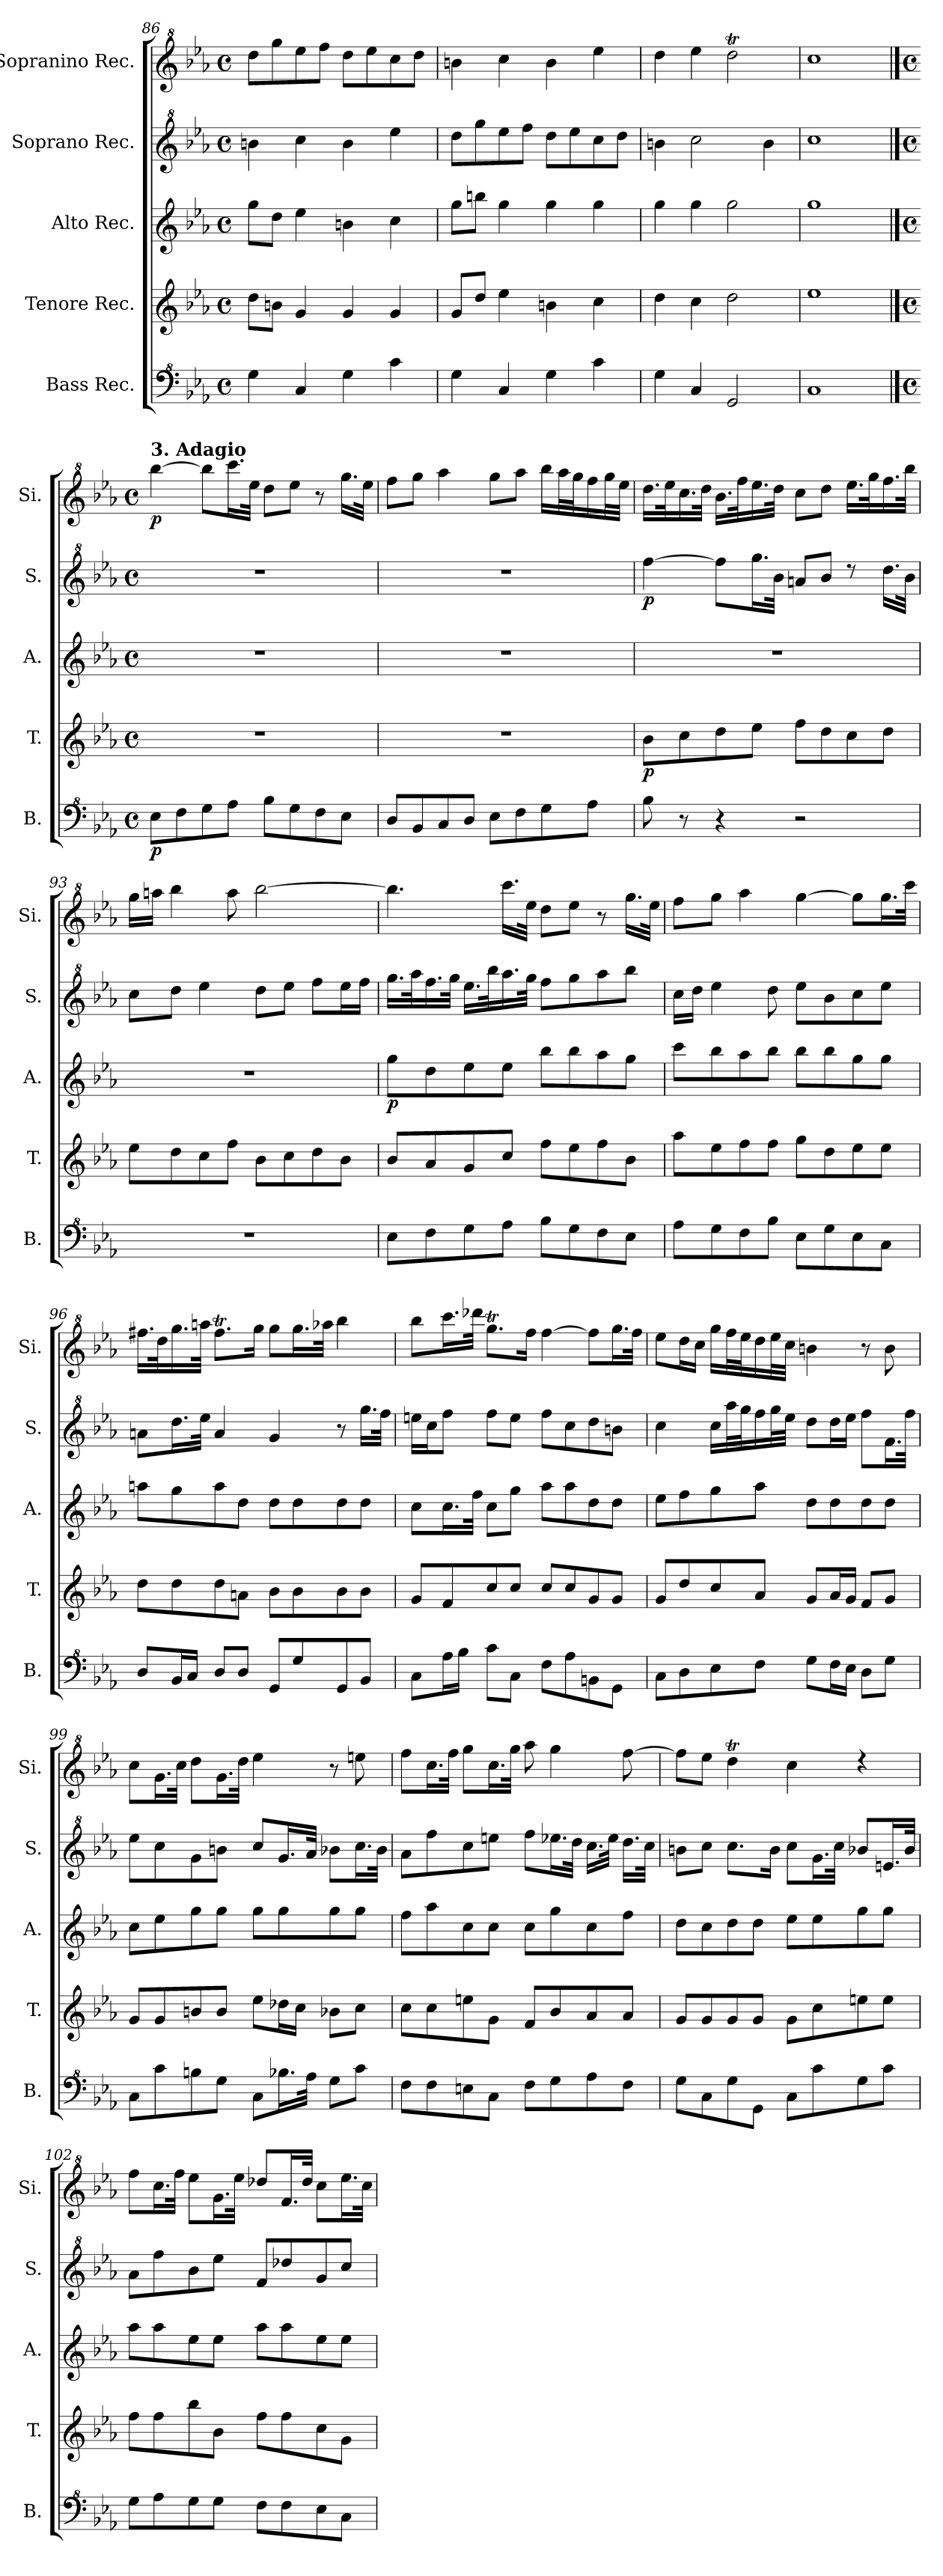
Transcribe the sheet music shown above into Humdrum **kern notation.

**kern	**dynam	**kern	**dynam	**kern	**dynam	**kern	**dynam	**kern	**dynam
*part5	*part5	*part4	*part4	*part3	*part3	*part2	*part2	*part1	*part1
*staff5	*staff5	*staff4	*staff4	*staff3	*staff3	*staff2	*staff2	*staff1	*staff1
*I"Bass Rec.	*	*I"Tenore Rec.	*	*I"Alto Rec.	*	*I"Soprano Rec.	*	*I"Sopranino Rec.	*
*I'B.	*	*I'T.	*	*I'A.	*	*I'S.	*	*I'Si.	*
*clefF^4	*	*clefG2	*	*clefG2	*	*clefG^2	*	*clefG^2	*
*k[b-e-a-]	*	*k[b-e-a-]	*	*k[b-e-a-]	*	*k[b-e-a-]	*	*k[b-e-a-]	*
*M4/4	*	*M4/4	*	*M4/4	*	*M4/4	*	*M4/4	*
*met(c)	*	*met(c)	*	*met(c)	*	*met(c)	*	*met(c)	*
=86	=86	=86	=86	=86	=86	=86	=86	=86	=86
4g\	.	8dd\L	.	8gg\L	.	4bbn\	.	8ddd\L	.
.	.	8bn\J	.	8dd\J	.	.	.	8ggg\	.
4c/	.	4g/	.	4ee-\	.	4ccc\	.	8eee-\	.
.	.	.	.	.	.	.	.	8fff\J	.
4g\	.	4g/	.	4bn\	.	4bb\	.	8ddd\L	.
.	.	.	.	.	.	.	.	8eee-\	.
4cc\	.	4g/	.	4cc\	.	4eee-\	.	8ccc\	.
.	.	.	.	.	.	.	.	8ddd\J	.
=87	=87	=87	=87	=87	=87	=87	=87	=87	=87
4g\	.	8g/L	.	8gg\L	.	8ddd\L	.	4bbn\	.
.	.	8dd/J	.	8bbn\J	.	8ggg\	.	.	.
4c/	.	4ee-\	.	4gg\	.	8eee-\	.	4ccc\	.
.	.	.	.	.	.	8fff\J	.	.	.
4g\	.	4bn\	.	4gg\	.	8ddd\L	.	4bb\	.
.	.	.	.	.	.	8eee-\	.	.	.
4cc\	.	4cc\	.	4gg\	.	8ccc\	.	4eee-\	.
.	.	.	.	.	.	8ddd\J	.	.	.
=88	=88	=88	=88	=88	=88	=88	=88	=88	=88
4g\	.	4dd\	.	4gg\	.	4bbn\	.	4ddd\	.
4c/	.	4cc\	.	4gg\	.	2ccc\	.	4eee-\	.
2G/	.	2dd\	.	2gg\	.	.	.	2dddt\	.
.	.	.	.	.	.	4bb\	.	.	.
=89	=89	=89	=89	=89	=89	=89	=89	=89	=89
1c	.	1ee-	.	1gg	.	1ccc	.	1ccc	.
!!LO:LB:g=z
==90	==90	==90	==90	==90	==90	==90	==90	==90	==90
*M4/4	*	*M4/4	*	*M4/4	*	*M4/4	*	*M4/4	*
*met(c)	*	*met(c)	*	*met(c)	*	*met(c)	*	*met(c)	*
*	*	*	*	*	*	*	*	*MM60	*
!	!	!	!	!	!	!	!	!LO:TX:a:B:t=3. Adagio	!
!	!LO:DY:b	!	!	!	!	!	!	!	!LO:DY:b
8e-\L	p	1r	.	1r	.	1r	.	[4bbb-\	p
8f\	.	.	.	.	.	.	.	.	.
8g\	.	.	.	.	.	.	.	8bbb-\L]	.
8a-\J	.	.	.	.	.	.	.	16.cccc\L	.
.	.	.	.	.	.	.	.	32eee-\JJk	.
8b-\L	.	.	.	.	.	.	.	8ddd\L	.
8g\	.	.	.	.	.	.	.	8eee-\J	.
8f\	.	.	.	.	.	.	.	8r	.
8e-\J	.	.	.	.	.	.	.	16.ggg\LL	.
.	.	.	.	.	.	.	.	32eee-\JJk	.
=91	=91	=91	=91	=91	=91	=91	=91	=91	=91
8d/L	.	1r	.	1r	.	1r	.	8fff\L	.
8B-/	.	.	.	.	.	.	.	8ggg\J	.
8c/	.	.	.	.	.	.	.	4aaa-\	.
8d/J	.	.	.	.	.	.	.	.	.
8e-\L	.	.	.	.	.	.	.	8ggg\L	.
8f\	.	.	.	.	.	.	.	8aaa-\J	.
8g\	.	.	.	.	.	.	.	16bbb-\LL	.
.	.	.	.	.	.	.	.	32aaa-\L	.
.	.	.	.	.	.	.	.	32ggg\J	.
8a-\J	.	.	.	.	.	.	.	16fff\	.
.	.	.	.	.	.	.	.	32ggg\L	.
.	.	.	.	.	.	.	.	32eee-\JJJ	.
=92	=92	=92	=92	=92	=92	=92	=92	=92	=92
!	!	!	!LO:DY:b	!	!	!	!LO:DY:b	!	!
8b-\	.	8b-\L	p	1r	.	[4fff\	p	16.ddd\LL	.
.	.	.	.	.	.	.	.	32eee-\K	.
8r	.	8cc\	.	.	.	.	.	16.ccc\	.
.	.	.	.	.	.	.	.	32ddd\JJk	.
4r	.	8dd\	.	.	.	8fff\L]	.	16.bb-\LL	.
.	.	.	.	.	.	.	.	32fff\K	.
.	.	8ee-\J	.	.	.	16.ggg\L	.	16.eee-\	.
.	.	.	.	.	.	32bb-\JJk	.	32ddd\JJk	.
2r	.	8ff\L	.	.	.	8aan/L	.	8ccc\L	.
.	.	8dd\	.	.	.	8bb-/J	.	8ddd\J	.
.	.	8cc\	.	.	.	8rddd	.	16.eee-\LL	.
.	.	.	.	.	.	.	.	32ggg\K	.
.	.	8dd\J	.	.	.	16.ddd\LL	.	16.fff\	.
.	.	.	.	.	.	32bb-\JJk	.	32bbb-\JJk	.
=93	=93	=93	=93	=93	=93	=93	=93	=93	=93
1r	.	8ee-\L	.	1r	.	8ccc\L	.	16ggg\LL	.
.	.	.	.	.	.	.	.	16aaan\JJ	.
.	.	8dd\	.	.	.	8ddd\J	.	4bbb-\	.
.	.	8cc\	.	.	.	4eee-\	.	.	.
.	.	8ff\J	.	.	.	.	.	8aaa\	.
.	.	8b-\L	.	.	.	8ddd\L	.	[2bbb-\	.
.	.	8cc\	.	.	.	8eee-\J	.	.	.
.	.	8dd\	.	.	.	8fff\L	.	.	.
.	.	8b-\J	.	.	.	16eee-\L	.	.	.
.	.	.	.	.	.	16fff\JJ	.	.	.
=94	=94	=94	=94	=94	=94	=94	=94	=94	=94
!	!	!	!	!	!LO:DY:b	!	!	!	!
8e-\L	.	8b-/L	.	8gg\L	p	16.ggg\LL	.	4.bbb-\]	.
.	.	.	.	.	.	32aaa-\K	.	.	.
8f\	.	8a-/	.	8dd\	.	16.fff\	.	.	.
.	.	.	.	.	.	32ggg\JJk	.	.	.
8g\	.	8g/	.	8ee-\	.	16.eee-\LL	.	.	.
.	.	.	.	.	.	32bbb-\K	.	.	.
8a-\J	.	8cc/J	.	8ee-\J	.	16.aaa-\	.	16.cccc\LL	.
.	.	.	.	.	.	32ggg\JJk	.	32eee-\JJk	.
8b-\L	.	8ff\L	.	8bb-\L	.	8fff\L	.	8ddd\L	.
8g\	.	8ee-\	.	8bb-\	.	8ggg\	.	8eee-\J	.
8f\	.	8ff\	.	8aa-\	.	8aaa-\	.	8r	.
8e-\J	.	8b-\J	.	8gg\J	.	8bbb-\J	.	16.ggg\LL	.
.	.	.	.	.	.	.	.	32eee-\JJk	.
=95	=95	=95	=95	=95	=95	=95	=95	=95	=95
8a-\L	.	8aa-\L	.	8ccc\L	.	16ccc\LL	.	8fff\L	.
.	.	.	.	.	.	16ddd\JJ	.	.	.
8g\	.	8ee-\	.	8bb-\	.	4eee-\	.	8ggg\J	.
8f\	.	8ff\	.	8aa-\	.	.	.	4aaa-\	.
8b-\J	.	8ff\J	.	8bb-\J	.	8ddd\	.	.	.
8e-\L	.	8gg\L	.	8bb-\L	.	8eee-\L	.	[4ggg\	.
8g\	.	8dd\	.	8bb-\	.	8bb-\	.	.	.
8e-\	.	8ee-\	.	8gg\	.	8ccc\	.	8ggg\L]	.
8c\J	.	8ee-\J	.	8gg\J	.	8eee-\J	.	16.ggg\L	.
.	.	.	.	.	.	.	.	32cccc\JJk	.
!!LO:PB:g=z
=96	=96	=96	=96	=96	=96	=96	=96	=96	=96
8d/L	.	8dd\L	.	8aan\L	.	8aan\L	.	16.fff#X\LL	.
.	.	.	.	.	.	.	.	32ddd\K	.
16B-/L	.	8dd\	.	8gg\	.	16.ddd\L	.	16.ggg\	.
16c/JJ	.	.	.	.	.	.	.	.	.
.	.	.	.	.	.	32eee-\JJk	.	32aaan\JJk	.
8d/L	.	8dd\	.	8aa\	.	4aa/	.	8.fff#t\L	.
8d/J	.	8an\J	.	8dd\J	.	.	.	.	.
.	.	.	.	.	.	.	.	16ggg\Jk	.
8G/L	.	8b-\L	.	8dd\L	.	4gg/	.	8ggg\L	.
8g/	.	8b-\	.	8dd\	.	.	.	16.ggg\L	.
.	.	.	.	.	.	.	.	32aaa-X\JJk	.
8G/	.	8b-\	.	8dd\	.	8r	.	4bbb-\	.
8B-/J	.	8b-\J	.	8dd\J	.	16.ggg\LL	.	.	.
.	.	.	.	.	.	32fff\JJk	.	.	.
=97	=97	=97	=97	=97	=97	=97	=97	=97	=97
8c\L	.	8g/L	.	8cc\L	.	16eeen\LL	.	8bbb-\L	.
.	.	.	.	.	.	16ccc\J	.	.	.
16a-\L	.	8f/	.	16.cc\L	.	8fff\J	.	16.cccc\L	.
16b-\JJ	.	.	.	.	.	.	.	.	.
.	.	.	.	32ff\JJk	.	.	.	32dddd-X\JJk	.
8cc\L	.	8cc/	.	8cc\L	.	8fff\L	.	8.gggt\L	.
8c\J	.	8cc/J	.	8gg\J	.	8eee\J	.	.	.
.	.	.	.	.	.	.	.	16fff\Jk	.
8f\L	.	8cc/L	.	8aa-\L	.	8fff\L	.	[4fff\	.
8a-\	.	8cc/	.	8aa-\	.	8ccc\	.	.	.
8Bn\	.	8g/	.	8dd\	.	8ddd\	.	8fff\L]	.
8G\J	.	8g/J	.	8dd\J	.	8bbn\J	.	16.ggg\L	.
.	.	.	.	.	.	.	.	32fff\JJk	.
=98	=98	=98	=98	=98	=98	=98	=98	=98	=98
8c\L	.	8g/L	.	8ee-\L	.	4ccc\	.	8eee-\L	.
8d\	.	8dd/	.	8ff\	.	.	.	16ddd\L	.
.	.	.	.	.	.	.	.	16ccc\JJ	.
8e-\	.	8cc/	.	8gg\	.	16ccc\LL	.	16ggg\LL	.
.	.	.	.	.	.	32aaa-\L	.	32fff\L	.
.	.	.	.	.	.	32ggg\J	.	32eee-\J	.
8f\J	.	8a-/J	.	8aa-\J	.	16fff\	.	16ddd\	.
.	.	.	.	.	.	32ggg\L	.	32eee-\L	.
.	.	.	.	.	.	32eee-\JJJ	.	32ccc\JJJ	.
8g\L	.	8g/L	.	8dd\L	.	8ddd\L	.	4bbn\	.
16f\L	.	16a-/L	.	8dd\	.	16ddd\L	.	.	.
16e-\JJ	.	16g/JJ	.	.	.	16eee-\JJ	.	.	.
8d\L	.	8f/L	.	8dd\	.	8fff\L	.	8r	.
8g\J	.	8g/J	.	8dd\J	.	16.ff\L	.	8bb\	.
.	.	.	.	.	.	32fff\JJk	.	.	.
=99	=99	=99	=99	=99	=99	=99	=99	=99	=99
8c\L	.	8g/L	.	8cc\L	.	8eee-\L	.	8ccc\L	.
8cc\	.	8g/	.	8ee-\	.	8ccc\	.	16.gg\L	.
.	.	.	.	.	.	.	.	32ccc\JJk	.
8bn\	.	8bn/	.	8gg\	.	8gg\	.	8ddd\L	.
8g\J	.	8b/J	.	8gg\J	.	8bbn\J	.	16.gg\L	.
.	.	.	.	.	.	.	.	32ddd\JJk	.
8c\L	.	8ee-\L	.	8gg\L	.	8ccc/L	.	4eee-\	.
16.b-X\L	.	16dd-X\L	.	8gg\	.	16.gg/L	.	.	.
.	.	16cc\JJ	.	.	.	.	.	.	.
32a-\JJk	.	.	.	.	.	32aa-/JJk	.	.	.
8g\L	.	8b-X\L	.	8gg\	.	8bb-X\L	.	8r	.
8cc\J	.	8cc\J	.	8gg\J	.	16.ccc\L	.	8eeen\	.
.	.	.	.	.	.	32bb-\JJk	.	.	.
=100	=100	=100	=100	=100	=100	=100	=100	=100	=100
8f\L	.	8cc\L	.	8ff\L	.	8aa-\L	.	8fff\L	.
8f\	.	8cc\	.	8aa-\	.	8fff\	.	16.ccc\L	.
.	.	.	.	.	.	.	.	32fff\JJk	.
8en\	.	8een\	.	8cc\	.	8ccc\	.	8ggg\L	.
8c\J	.	8g\J	.	8cc\J	.	8eeen\J	.	16.ccc\L	.
.	.	.	.	.	.	.	.	32ggg\JJk	.
8f\L	.	8f/L	.	8cc\L	.	8fff\L	.	8aaa-\	.
8g\	.	8b-/	.	8gg\	.	16.eee-X\L	.	4ggg\	.
.	.	.	.	.	.	32ddd\JJk	.	.	.
8a-\	.	8a-/	.	8cc\	.	16.ccc\LL	.	.	.
.	.	.	.	.	.	32eee-\JJk	.	.	.
8f\J	.	8a-/J	.	8ff\J	.	16.ddd\LL	.	[8fff\	.
.	.	.	.	.	.	32ccc\JJk	.	.	.
!!LO:LB:g=z
=101	=101	=101	=101	=101	=101	=101	=101	=101	=101
8g\L	.	8g/L	.	8dd\L	.	8bbn\L	.	8fff\L]	.
8c\	.	8g/	.	8cc\	.	8ccc\J	.	8eee-\J	.
8g\	.	8g/	.	8dd\	.	8.ccc\L	.	4dddt\	.
8G\J	.	8g/J	.	8dd\J	.	.	.	.	.
.	.	.	.	.	.	16bb\Jk	.	.	.
8c\L	.	8g\L	.	8ee-\L	.	8ccc\L	.	4ccc\	.
8cc\	.	8cc\	.	8ee-\	.	16.gg\L	.	.	.
.	.	.	.	.	.	32ccc\JJk	.	.	.
8g\	.	8een\	.	8gg\	.	8bb-X/L	.	4rddd	.
8cc\J	.	8ee\J	.	8gg\J	.	16.een/L	.	.	.
.	.	.	.	.	.	32bb-/JJk	.	.	.
=102	=102	=102	=102	=102	=102	=102	=102	=102	=102
8g\L	.	8ff\L	.	8aa-\L	.	8aa-\L	.	8fff\L	.
8a-\	.	8ff\	.	8aa-\	.	8fff\	.	16.ccc\L	.
.	.	.	.	.	.	.	.	32fff\JJk	.
8g\	.	8bb-\	.	8ee-\	.	8bb-\	.	8eee-\L	.
8g\J	.	8b-\J	.	8ee-\J	.	8eee-\J	.	16.gg\L	.
.	.	.	.	.	.	.	.	32eee-\JJk	.
8f\L	.	8ff\L	.	8aa-\L	.	8ff/L	.	8ddd-X/L	.
8f\	.	8ff\	.	8aa-\	.	8ddd-X/	.	16.ff/L	.
.	.	.	.	.	.	.	.	32ddd-/JJk	.
8e-\	.	8cc\	.	8ee-\	.	8gg/	.	8ccc\L	.
8c\J	.	8g\J	.	8ee-\J	.	8ccc/J	.	16.eee-\L	.
.	.	.	.	.	.	.	.	32ccc\JJk	.
=	=	=	=	=	=	=	=	=	=
*-	*-	*-	*-	*-	*-	*-	*-	*-	*-
